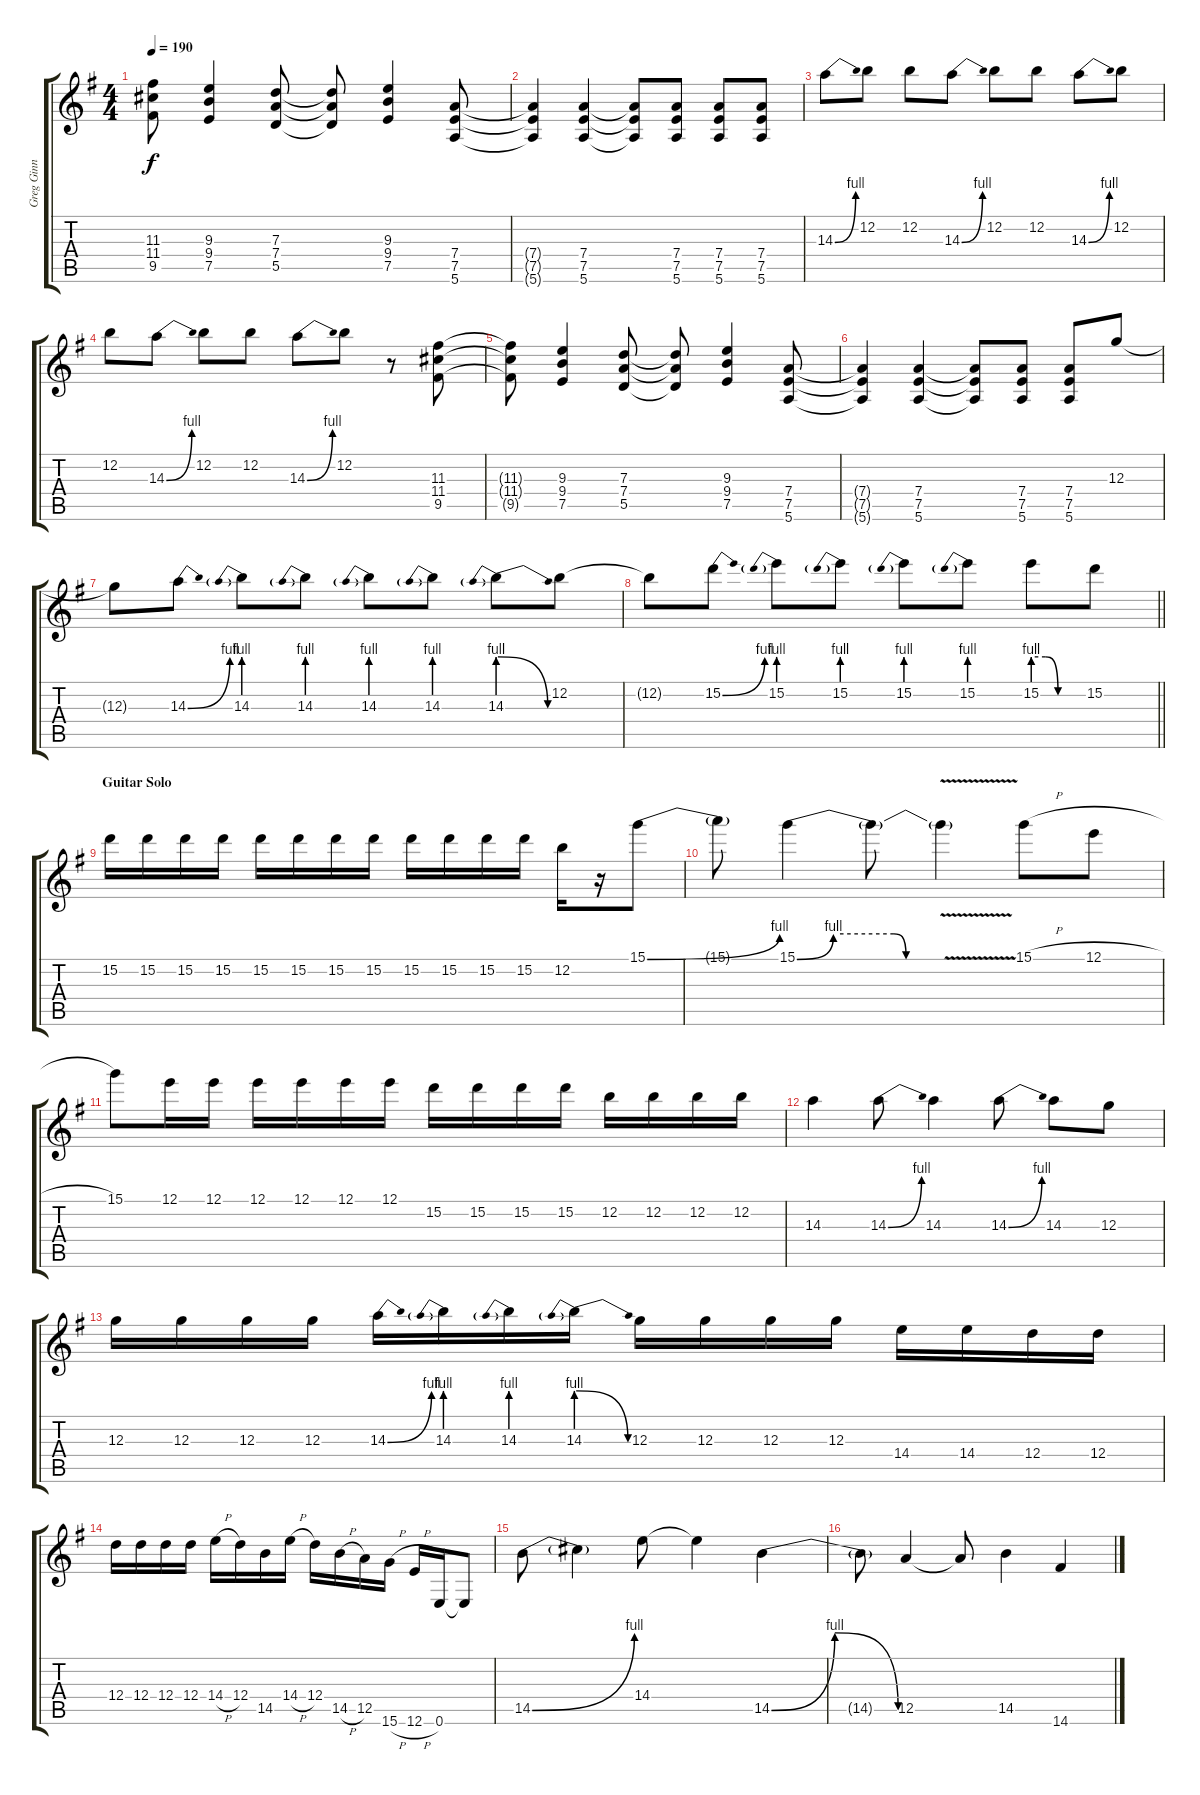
\track ("Greg Ginn" "Greg Ginn") {instrument distortionguitar}
\staff {score tabs}
\tuning (E4 B3 G3 D3 A2 E2) {hide}
\ts (4 4)
\tempo 190
\clef g2
\ks eminor
(11.3{t} 11.4{t} 9.5{t}).8{dy f} (9.3 9.4 7.5).4 (7.3 7.4 5.5).8 (7.3{t} 7.4{t} 5.5{t}).8 (9.3 9.4 7.5).4 (7.4 7.5 5.6).8 |
(7.4{t} 7.5{t} 5.6{t}).4 (7.4 7.5 5.6).4 (7.4{t} 7.5{t} 5.6{t}).8 (7.4 7.5 5.6).8 (7.4 7.5 5.6).8 (7.4 7.5 5.6).8 |
14.3{be (bend 0 0 60 4)}.8 12.2.8 12.2.8 14.3{be (bend 0 0 60 4)}.8 12.2.8 12.2.8 14.3{be (bend 0 0 60 4)}.8 12.2.8 |
12.2.8 14.3{be (bend 0 0 60 4)}.8 12.2.8 12.2.8 14.3{be (bend 0 0 60 4)}.8 12.2.8 r.8 (11.3 11.4 9.5).8 |
(11.3{t} 11.4{t} 9.5{t}).8 (9.3 9.4 7.5).4 (7.3 7.4 5.5).8 (7.3{t} 7.4{t} 5.5{t}).8 (9.3 9.4 7.5).4 (7.4 7.5 5.6).8 |
(7.4{t} 7.5{t} 5.6{t}).4 (7.4 7.5 5.6).4 (7.4{t} 7.5{t} 5.6{t}).8 (7.4 7.5 5.6).8 (7.4 7.5 5.6).8 12.3.8 |
12.3{t}.8 14.3{be (bend 0 0 60 4)}.8 14.3{be (prebend 0 4 60 4)}.8 14.3{be (prebend 0 4 60 4)}.8 14.3{be (prebend 0 4 60 4)}.8 14.3{be (prebend 0 4 60 4)}.8 14.3{be (prebendrelease 0 4 60 0)}.8 12.2.8 |
\barLineRight lightlight
12.2{t}.8 15.2{be (bend 0 0 60 4)}.8 15.2{be (prebend 0 4 60 4)}.8 15.2{be (prebend 0 4 60 4)}.8 15.2{be (prebend 0 4 60 4)}.8 15.2{be (prebend 0 4 60 4)}.8 15.2{be (custom 0 4 15 4 30 0 60 0)}.8 15.2.8 |
\section ("" "Guitar Solo")
15.2.16 15.2.16 15.2.16 15.2.16 15.2.16 15.2.16 15.2.16 15.2.16 15.2.16 15.2.16 15.2.16 15.2.16 12.2.16 r.16 15.1{be (bend 0 0 60 4)}.8 |
15.1{t}.8 15.1{be (custom 0 0 15 4 40 4 45 0 60 0)}.4 15.1{t}.8 15.1{v t}.4 15.1{h}.8 12.1{h}.8 |
15.1.8 12.1.16 12.1.16 12.1.16 12.1.16 12.1.16 12.1.16 15.2.16 15.2.16 15.2.16 15.2.16 12.2.16 12.2.16 12.2.16 12.2.16 |
14.3.4 14.3{be (bend 0 0 60 4)}.8 14.3.4 14.3{be (bend 0 0 60 4)}.8 14.3.8 12.3.8 |
12.3.16 12.3.16 12.3.16 12.3.16 14.3{be (bend 0 0 60 4)}.16 14.3{be (prebend 0 4 60 4)}.16 14.3{be (prebend 0 4 60 4)}.16 14.3{be (prebendrelease 0 4 60 0)}.16 12.3.16 12.3.16 12.3.16 12.3.16 14.4.16 14.4.16 12.4.16 12.4.16 |
12.4.16 12.4.16 12.4.16 12.4.16 14.4{h}.16 12.4.16 14.5.16 14.4{h}.16 12.4.16 14.5{h}.16 12.5.16 15.6{h}.16 12.6{h}.16 0.6.16 0.6{t}.8 |
14.5{be (bend 0 0 60 4)}.8 14.5{t}.4 14.4.8 14.4{t}.4 14.5{be (bendrelease 0 0 30 4 30 4 60 0)}.4 |
14.5{t}.8 12.5.4 12.5{t}.8 14.5.4 14.6.4
